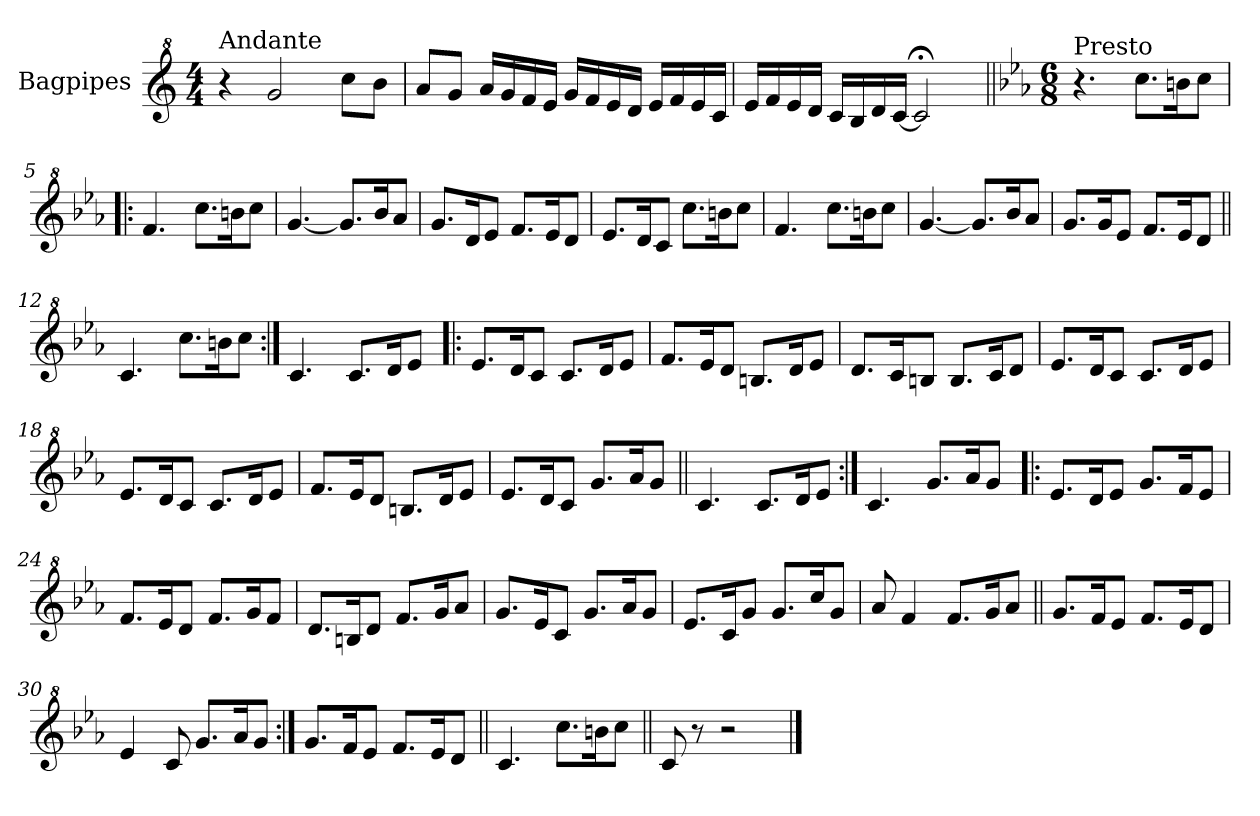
**kern
*part1
*staff1
*I"Bagpipes
*I'Bag
*clefG^2
*k[]
*C:
*M4/4
=1
!LO:TX:a:t=Andante
4r
2gg/
8ccc\L
8bb\J
=2
8aa/L
8gg/J
16aa/LL
16gg/
16ff/
16ee/JJ
16gg/LL
16ff/
16ee/
16dd/JJ
16ee/LL
16ff/
16ee/
16cc/JJ
=3
16ee/LL
16ff/
16ee/
16dd/JJ
16cc/LL
16b/
16dd/
[16cc/JJ
2cc;</]
=4||
*k[b-e-a-]
*E-:
*M6/8
!LO:TX:a:t=Presto
4.r
8.ccc\L
16bbn\K
8ccc\J
=5!|:
4.ff/
8.ccc\L
16bbn\K
8ccc\J
!!LO:LB:g=z
=6
[4.gg/
8.gg/L]
16bb-/K
8aa-/J
=7
8.gg/L
16dd/K
8ee-/J
8.ff/L
16ee-/K
8dd/J
=8
8.ee-/L
16dd/K
8cc/J
8.ccc\L
16bbn\K
8ccc\J
=9
4.ff/
8.ccc\L
16bbn\K
8ccc\J
=10
[4.gg/
8.gg/L]
16bb-/K
8aa-/J
=11
8.gg/L
16gg/K
8ee-/J
8.ff/L
16ee-/K
8dd/J
=12||
4.cc/
8.ccc\L
16bbn\K
8ccc\J
!!LO:LB:g=z
=13:|!
4.cc/
8.cc/L
16dd/K
8ee-/J
=14!|:
8.ee-/L
16dd/K
8cc/J
8.cc/L
16dd/K
8ee-/J
=15
8.ff/L
16ee-/K
8dd/J
8.bn/L
16dd/K
8ee-/J
=16
8.dd/L
16cc/K
8bn/J
8.b/L
16cc/K
8dd/J
=17
8.ee-/L
16dd/K
8cc/J
8.cc/L
16dd/K
8ee-/J
=18
8.ee-/L
16dd/K
8cc/J
8.cc/L
16dd/K
8ee-/J
!!LO:LB:g=z
=19
8.ff/L
16ee-/K
8dd/J
8.bn/L
16dd/K
8ee-/J
=20
8.ee-/L
16dd/K
8cc/J
8.gg/L
16aa-/K
8gg/J
=21||
4.cc/
8.cc/L
16dd/K
8ee-/J
=22:|!
4.cc/
8.gg/L
16aa-/K
8gg/J
=23!|:
8.ee-/L
16dd/K
8ee-/J
8.gg/L
16ff/K
8ee-/J
=24
8.ff/L
16ee-/K
8dd/J
8.ff/L
16gg/K
8ff/J
!!LO:LB:g=z
=25
8.dd/L
16bn/K
8dd/J
8.ff/L
16gg/K
8aa-/J
=26
8.gg/L
16ee-/K
8cc/J
8.gg/L
16aa-/K
8gg/J
=27
8.ee-/L
16cc/K
8gg/J
8.gg/L
16ccc/K
8gg/J
=28
8aa-/
4ff/
8.ff/L
16gg/K
8aa-/J
=29||
8.gg/L
16ff/K
8ee-/J
8.ff/L
16ee-/K
8dd/J
=30
4ee-/
8cc/
8.gg/L
16aa-/K
8gg/J
!!LO:LB:g=z
=31:|!
8.gg/L
16ff/K
8ee-/J
8.ff/L
16ee-/K
8dd/J
=32||
4.cc/
8.ccc\L
16bbn\K
8ccc\J
=33||
8cc/
8r
2r
==
*-
